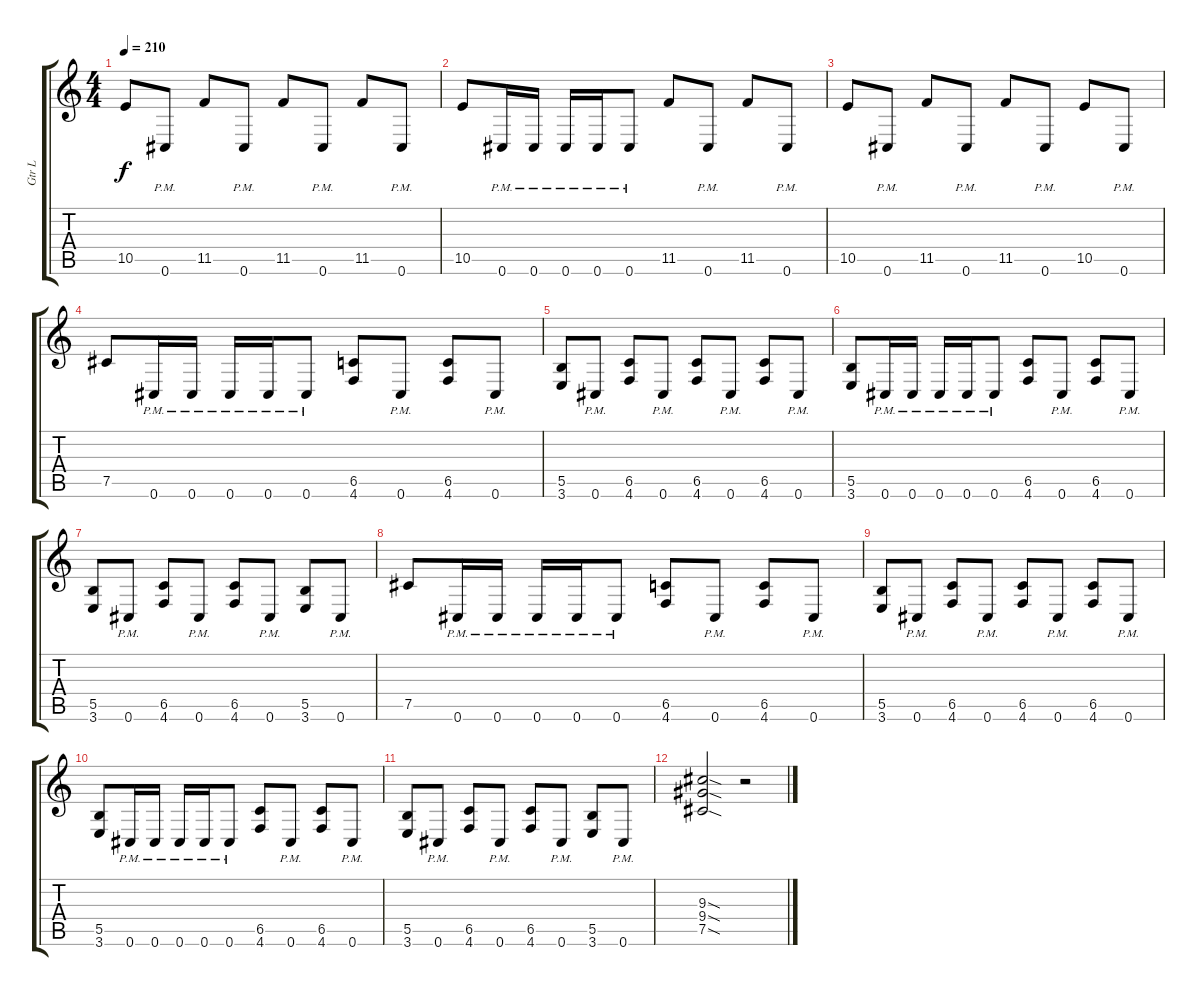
\track ("Gtr L" "Gtr L") {instrument distortionguitar}
\staff {score tabs}
\tuning (Db4 Ab3 E3 B2 Gb2 Db2) {hide}
\ts (4 4)
\tempo 210
\clef g2
\ks c
10.5.8{dy f} 0.6{pm}.8 11.5.8 0.6{pm}.8 11.5.8 0.6{pm}.8 11.5.8 0.6{pm}.8 |
10.5.8 0.6{pm}.16 0.6{pm}.16 0.6{pm}.16 0.6{pm}.16 0.6{pm}.8 11.5.8 0.6{pm}.8 11.5.8 0.6{pm}.8 |
10.5.8 0.6{pm}.8 11.5.8 0.6{pm}.8 11.5.8 0.6{pm}.8 10.5.8 0.6{pm}.8 |
7.5.8 0.6{pm}.16 0.6{pm}.16 0.6{pm}.16 0.6{pm}.16 0.6{pm}.8 (6.5 4.6).8 0.6{pm}.8 (6.5 4.6).8 0.6{pm}.8 |
(5.5 3.6).8 0.6{pm}.8 (6.5 4.6).8 0.6{pm}.8 (6.5 4.6).8 0.6{pm}.8 (6.5 4.6).8 0.6{pm}.8 |
(5.5 3.6).8 0.6{pm}.16 0.6{pm}.16 0.6{pm}.16 0.6{pm}.16 0.6{pm}.8 (6.5 4.6).8 0.6{pm}.8 (6.5 4.6).8 0.6{pm}.8 |
(5.5 3.6).8 0.6{pm}.8 (6.5 4.6).8 0.6{pm}.8 (6.5 4.6).8 0.6{pm}.8 (5.5 3.6).8 0.6{pm}.8 |
7.5.8 0.6{pm}.16 0.6{pm}.16 0.6{pm}.16 0.6{pm}.16 0.6{pm}.8 (6.5 4.6).8 0.6{pm}.8 (6.5 4.6).8 0.6{pm}.8 |
(5.5 3.6).8 0.6{pm}.8 (6.5 4.6).8 0.6{pm}.8 (6.5 4.6).8 0.6{pm}.8 (6.5 4.6).8 0.6{pm}.8 |
(5.5 3.6).8 0.6{pm}.16 0.6{pm}.16 0.6{pm}.16 0.6{pm}.16 0.6{pm}.8 (6.5 4.6).8 0.6{pm}.8 (6.5 4.6).8 0.6{pm}.8 |
(5.5 3.6).8 0.6{pm}.8 (6.5 4.6).8 0.6{pm}.8 (6.5 4.6).8 0.6{pm}.8 (5.5 3.6).8 0.6{pm}.8 |
(9.3{sod} 9.4{sod} 7.5{sod}).2 r.2
